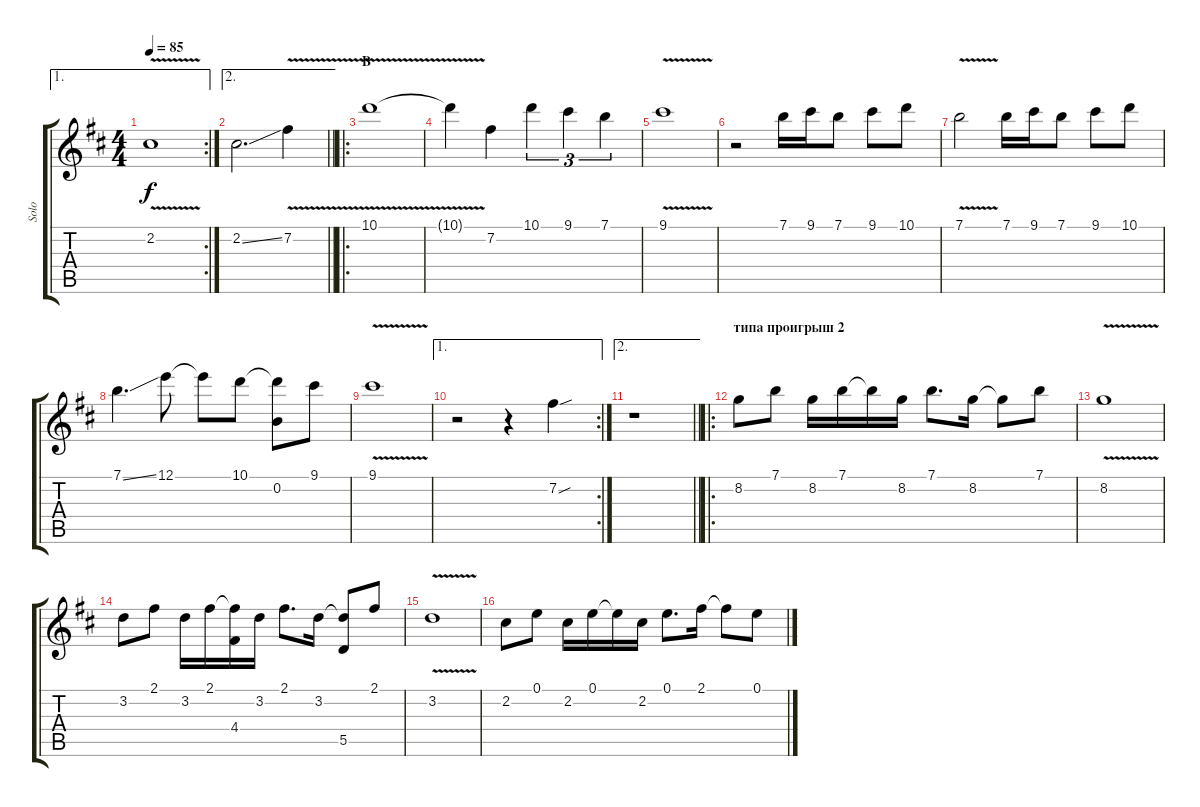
\track ("Solo" "Solo") {instrument acousticguitarsteel}
\staff {score tabs}
\tuning (E4 B3 G3 D3 A2 E2) {hide}
\ae 1
\rc 2
\ts (4 4)
\tempo 85
\clef g2
\ks d
2.2{v}.1{dy f} |
\ae 2
\barLineRight lightlight
2.2{ss}.2{d} 7.2{v}.4 |
\ro
\section ("" "B")
10.1{v}.1 |
10.1{t}.4 7.2.4 10.1.4{tu (3 2)} 9.1.4{tu (3 2)} 7.1.4{tu (3 2)} |
9.1{v}.1 |
r.2 7.1.16 9.1.16 7.1.8 9.1.8 10.1.8 |
7.1{v}.2 7.1.16 9.1.16 7.1.8 9.1.8 10.1.8 |
7.1{ss}.4{d} 12.1.8 12.1{t}.8 10.1.8 (10.1{t} 0.2).8 9.1.8 |
9.1{v}.1 |
\ae 1
\rc 2
r.2 r.4 7.2{sou}.4 |
\ae 2
\barLineRight lightlight
r.1 |
\ro
\section ("" "типа проигрыш 2")
8.2.8 7.1.8 8.2.16 7.1.16 7.1{t}.16 8.2.16 7.1.8{d} 8.2.16 8.2{t}.8 7.1.8 |
8.2{v}.1 |
3.2.8 2.1.8 3.2.16 2.1.16 (2.1{t} 4.4).16 3.2.16 2.1.8{d} 3.2.16 (3.2{t} 5.5).8 2.1.8 |
3.2{v}.1 |
2.2.8 0.1.8 2.2.16 0.1.16 0.1{t}.16 2.2.16 0.1.8{d} 2.1.16 2.1{t}.8 0.1.8
